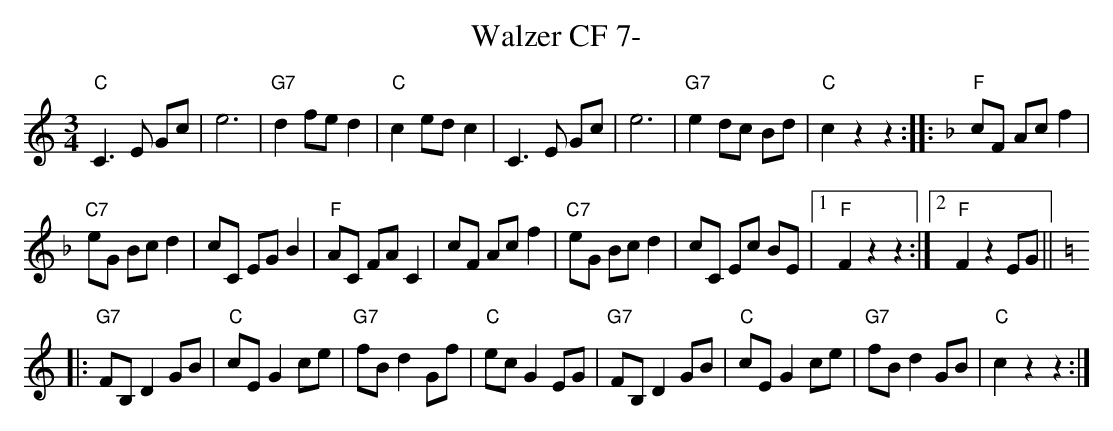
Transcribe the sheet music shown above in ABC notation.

X:1
T:Walzer CF 7-
M:3/4
L:1/4
K:Cmaj
"C"C>E G/2c/2 | e3 | "G7"d f/2e/2 d | "C"c e/2d/2 c | C>E G/2c/2 | e3 | "G7"e d/2c/2 B/2d/2 | "C"c zz :: [K:Fmaj] [L:1/8] "F"cF Ac f2 |
"C7"eG Bc d2 | cC EG B2 | "F"AC FA C2 | cF Ac f2 | "C7"eG Bc d2 | cC Ec BE |1 "F"F2 z2z2 :|2 "F"F2 z2 EG ||
 [K:Cmaj] |:
"G7"FB, D2 GB | "C"cE G2 ce | "G7"fB d2 Gf | "C"ec G2 EG | "G7"FB, D2 GB | "C"cE G2 ce | "G7"fB d2 GB | "C"c2 z2z2 :|
